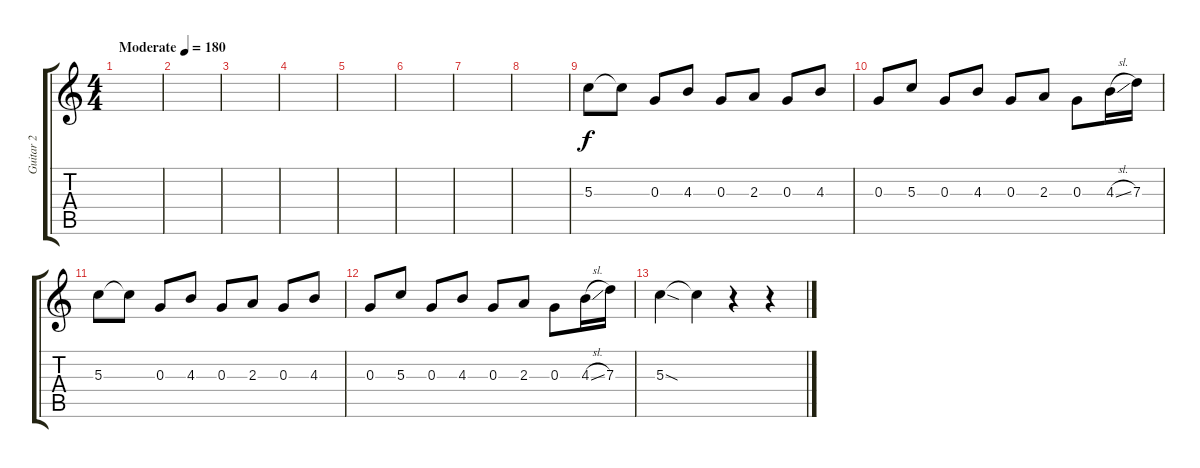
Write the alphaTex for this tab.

\track ("Guitar 2" "Guitar 2") {instrument distortionguitar}
\staff {score tabs}
\tuning (E4 B3 G3 D3 A2 E2) {hide}
\ts (4 4)
\tempo (180 "Moderate")
\clef g2
\ks c
|
|
|
|
|
|
|
|
5.3.8 5.3{t}.8 0.3.8 4.3.8 0.3.8 2.3.8 0.3.8 4.3.8 |
0.3.8 5.3.8 0.3.8 4.3.8 0.3.8 2.3.8 0.3.8 4.3{sl}.16 7.3.16 |
5.3.8 5.3{t}.8 0.3.8 4.3.8 0.3.8 2.3.8 0.3.8 4.3.8 |
0.3.8 5.3.8 0.3.8 4.3.8 0.3.8 2.3.8 0.3.8 4.3{sl}.16 7.3.16 |
5.3{sod}.4 5.3{t}.4 r.4 r.4
